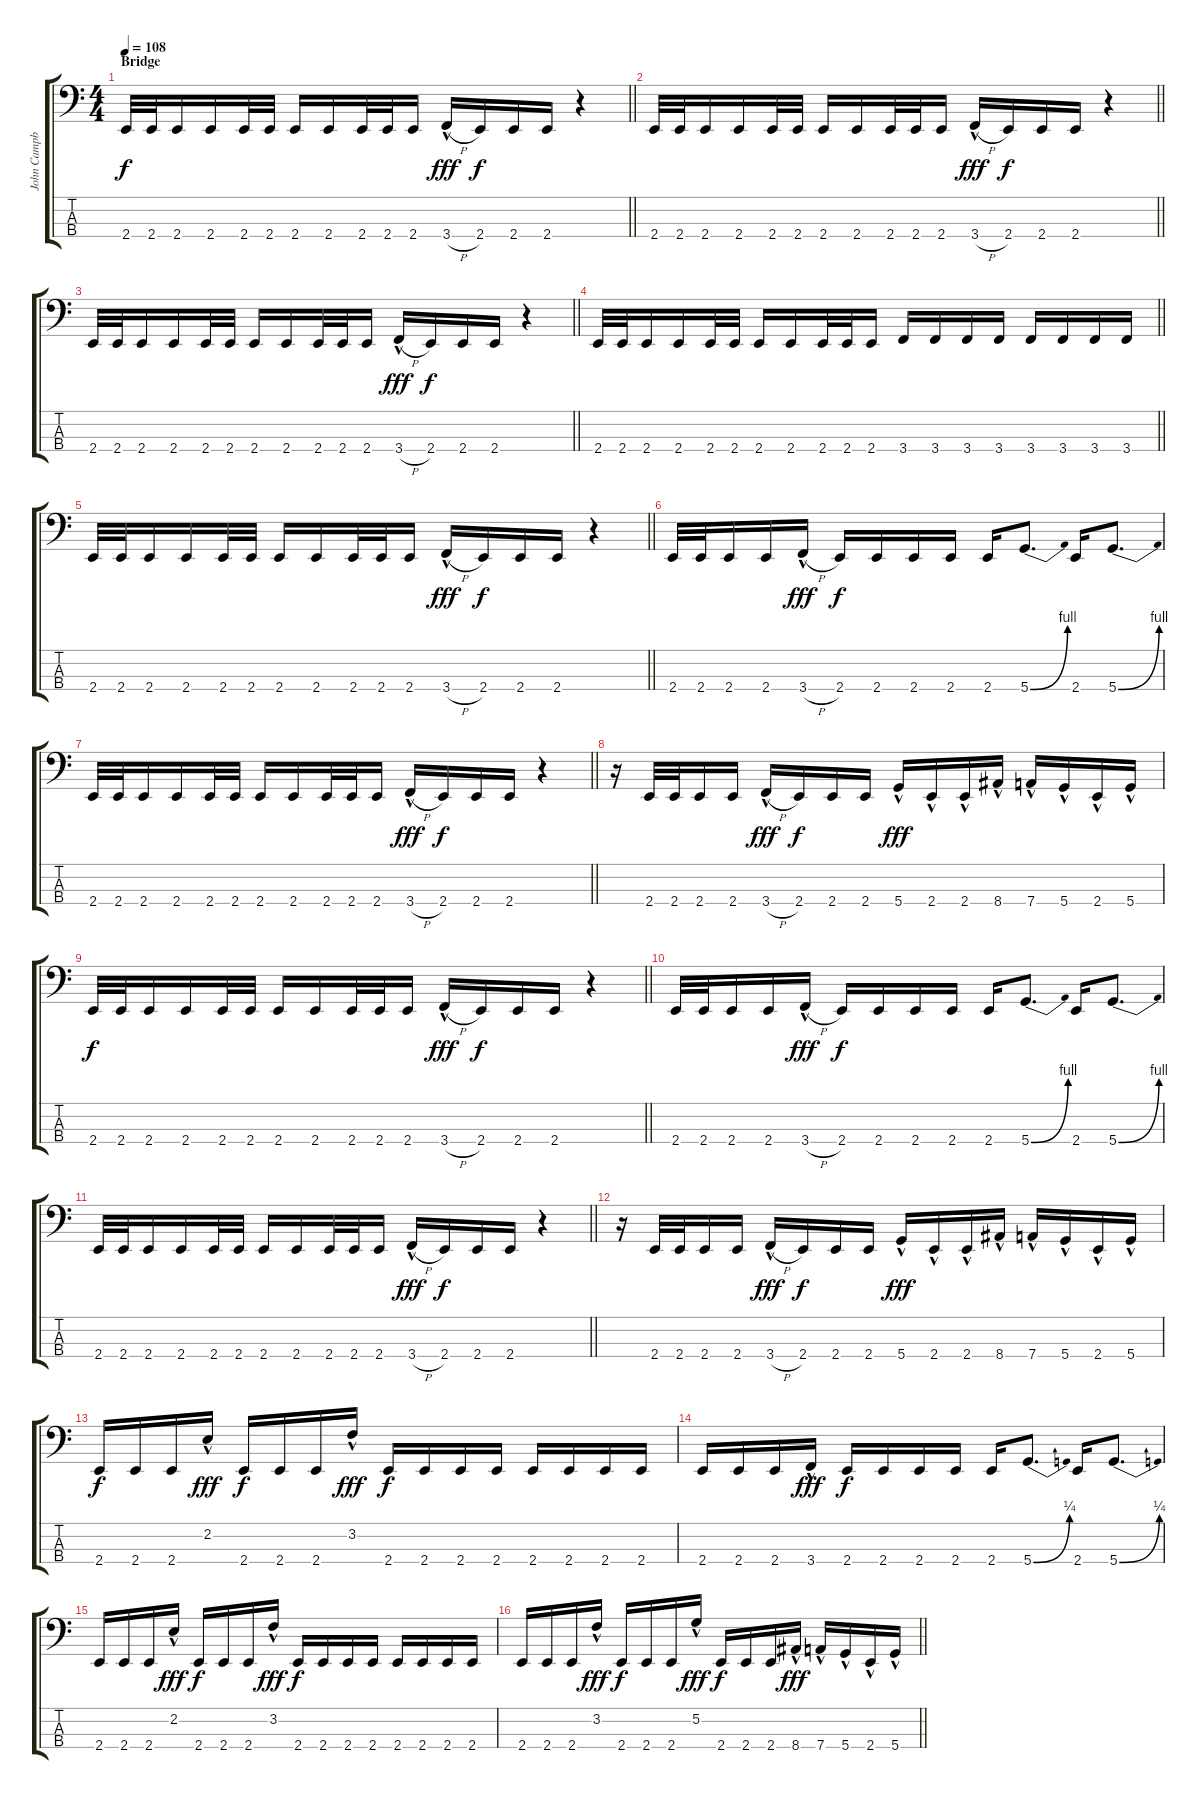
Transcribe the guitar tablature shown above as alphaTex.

\track ("John Campbell" "John Campb") {instrument electricbasspick}
\staff {score tabs}
\tuning (G2 D2 A1 D1) {hide}
\ts (4 4)
\section ("" "Bridge")
\tempo 108
\clef f4
\barLineRight lightlight
\ks c
2.4.32{dy f} 2.4.32 2.4.16 2.4.16 2.4.32 2.4.32 2.4.16 2.4.16 2.4.32 2.4.32 2.4.16 3.4{h hac}.16{dy fff} 2.4.16{dy f} 2.4.16 2.4.16 r.4 |
\barLineRight lightlight
2.4.32 2.4.32 2.4.16 2.4.16 2.4.32 2.4.32 2.4.16 2.4.16 2.4.32 2.4.32 2.4.16 3.4{h hac}.16{dy fff} 2.4.16{dy f} 2.4.16 2.4.16 r.4 |
\barLineRight lightlight
2.4.32 2.4.32 2.4.16 2.4.16 2.4.32 2.4.32 2.4.16 2.4.16 2.4.32 2.4.32 2.4.16 3.4{h hac}.16{dy fff} 2.4.16{dy f} 2.4.16 2.4.16 r.4 |
\barLineRight lightlight
2.4.32 2.4.32 2.4.16 2.4.16 2.4.32 2.4.32 2.4.16 2.4.16 2.4.32 2.4.32 2.4.16 3.4.16 3.4.16 3.4.16 3.4.16 3.4.16 3.4.16 3.4.16 3.4.16 |
\barLineRight lightlight
2.4.32 2.4.32 2.4.16 2.4.16 2.4.32 2.4.32 2.4.16 2.4.16 2.4.32 2.4.32 2.4.16 3.4{h hac}.16{dy fff} 2.4.16{dy f} 2.4.16 2.4.16 r.4 |
2.4.32 2.4.32 2.4.16 2.4.16 3.4{h hac}.16{dy fff} 2.4.16{dy f} 2.4.16 2.4.16 2.4.16 2.4.16 5.4{be (bend 0 0 60 4)}.8{d} 2.4.16 5.4{be (bend 0 0 60 4)}.8{d} |
\barLineRight lightlight
2.4.32 2.4.32 2.4.16 2.4.16 2.4.32 2.4.32 2.4.16 2.4.16 2.4.32 2.4.32 2.4.16 3.4{h hac}.16{dy fff} 2.4.16{dy f} 2.4.16 2.4.16 r.4 |
r.16 2.4.32 2.4.32 2.4.16 2.4.16 3.4{h hac}.16{dy fff} 2.4.16{dy f} 2.4.16 2.4.16 5.4{hac}.16{dy fff} 2.4{hac}.16 2.4{hac}.16 8.4{hac}.16 7.4{hac}.16 5.4{hac}.16 2.4{hac}.16 5.4{hac}.16 |
\barLineRight lightlight
2.4.32{dy f} 2.4.32 2.4.16 2.4.16 2.4.32 2.4.32 2.4.16 2.4.16 2.4.32 2.4.32 2.4.16 3.4{h hac}.16{dy fff} 2.4.16{dy f} 2.4.16 2.4.16 r.4 |
2.4.32 2.4.32 2.4.16 2.4.16 3.4{h hac}.16{dy fff} 2.4.16{dy f} 2.4.16 2.4.16 2.4.16 2.4.16 5.4{be (bend 0 0 60 4)}.8{d} 2.4.16 5.4{be (bend 0 0 60 4)}.8{d} |
\barLineRight lightlight
2.4.32 2.4.32 2.4.16 2.4.16 2.4.32 2.4.32 2.4.16 2.4.16 2.4.32 2.4.32 2.4.16 3.4{h hac}.16{dy fff} 2.4.16{dy f} 2.4.16 2.4.16 r.4 |
r.16 2.4.32 2.4.32 2.4.16 2.4.16 3.4{h hac}.16{dy fff} 2.4.16{dy f} 2.4.16 2.4.16 5.4{hac}.16{dy fff} 2.4{hac}.16 2.4{hac}.16 8.4{hac}.16 7.4{hac}.16 5.4{hac}.16 2.4{hac}.16 5.4{hac}.16 |
2.4.16{dy f} 2.4.16 2.4.16 2.2{hac}.16{dy fff} 2.4.16{dy f} 2.4.16 2.4.16 3.2{hac}.16{dy fff} 2.4.16{dy f} 2.4.16 2.4.16 2.4.16 2.4.16 2.4.16 2.4.16 2.4.16 |
2.4.16 2.4.16 2.4.16 3.4{hac}.16{dy fff} 2.4.16{dy f} 2.4.16 2.4.16 2.4.16 2.4.16 5.4{be (bend 0 0 60 1)}.8{d} 2.4.16 5.4{be (bend 0 0 60 1)}.8{d} |
2.4.16 2.4.16 2.4.16 2.2{hac}.16{dy fff} 2.4.16{dy f} 2.4.16 2.4.16 3.2{hac}.16{dy fff} 2.4.16{dy f} 2.4.16 2.4.16 2.4.16 2.4.16 2.4.16 2.4.16 2.4.16 |
\barLineRight lightlight
2.4.16 2.4.16 2.4.16 3.2{hac}.16{dy fff} 2.4.16{dy f} 2.4.16 2.4.16 5.2{hac}.16{dy fff} 2.4.16{dy f} 2.4.16 2.4.16 8.4{hac}.16{dy fff} 7.4{hac}.16 5.4{hac}.16 2.4{hac}.16 5.4{hac}.16
